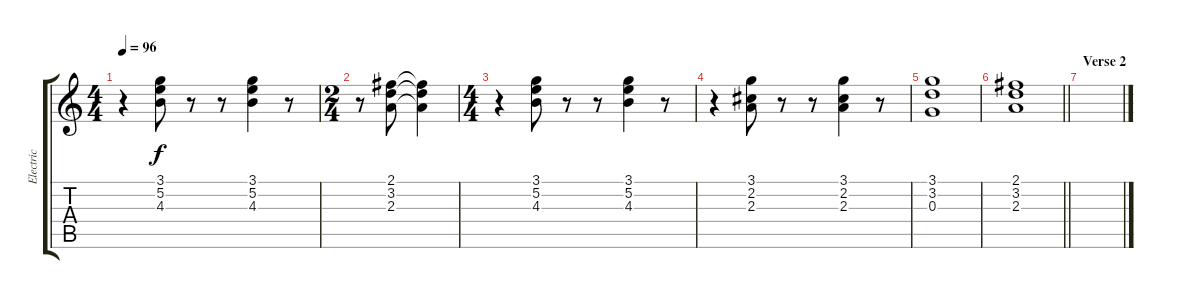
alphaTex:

\track ("Electric" "Electric") {instrument overdrivenguitar}
\staff {score tabs}
\tuning (E4 B3 G3 D3 A2 E2) {hide}
\ts (4 4)
\tempo 96
\clef g2
\ks c
r.4{dy f} (3.1 5.2 4.3).8 r.8 r.8 (3.1 5.2 4.3).4 r.8 |
\ts (2 4)
r.8 (2.1 3.2 2.3).8 (2.1{t} 3.2{t} 2.3{t}).4 |
\ts (4 4)
r.4 (3.1 5.2 4.3).8 r.8 r.8 (3.1 5.2 4.3).4 r.8 |
r.4 (3.1 2.2 2.3).8 r.8 r.8 (3.1 2.2 2.3).4 r.8 |
(3.1 3.2 0.3).1 |
\barLineRight lightlight
(2.1 3.2 2.3).1 |
\section ("" "Verse 2")
